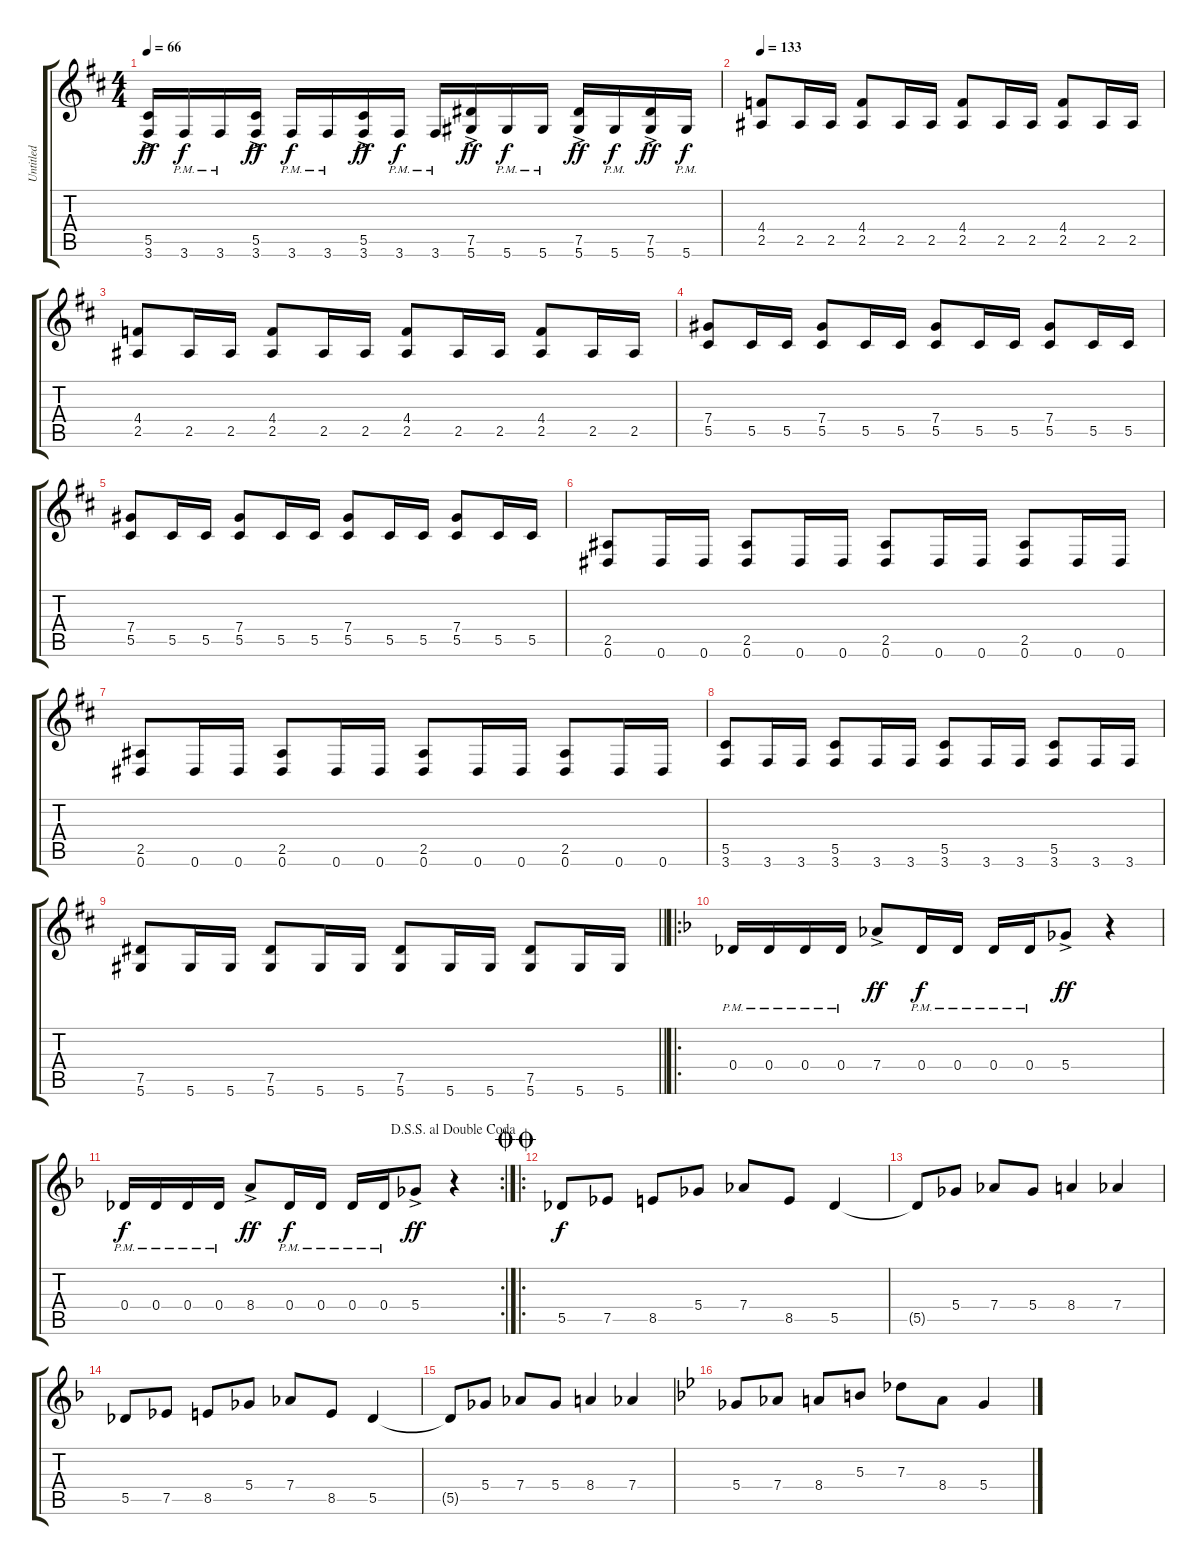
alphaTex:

\track ("Untitled" "Untitled") {instrument distortionguitar}
\staff {score tabs}
\tuning (Eb4 Bb3 Gb3 Db3 Ab2 Eb2) {hide}
\ts (4 4)
\tempo 66
\clef g2
\ks d
(5.5{ac} 3.6{ac}).16{dy ff} 3.6{pm}.16{dy f} 3.6{pm}.16 (5.5{ac} 3.6{ac}).16{dy ff} 3.6{pm}.16{dy f} 3.6{pm}.16 (5.5{ac} 3.6{ac}).16{dy ff} 3.6{pm}.16{dy f} 3.6{pm}.16 (7.5{ac} 5.6{ac}).16{dy ff} 5.6{pm}.16{dy f} 5.6{pm}.16 (7.5{ac} 5.6{ac}).16{dy ff} 5.6{pm}.16{dy f} (7.5{ac} 5.6{ac}).16{dy ff} 5.6{pm}.16{dy f} |
\tempo 133
(4.4 2.5).8 2.5.16 2.5.16 (4.4 2.5).8 2.5.16 2.5.16 (4.4 2.5).8 2.5.16 2.5.16 (4.4 2.5).8 2.5.16 2.5.16 |
(4.4 2.5).8 2.5.16 2.5.16 (4.4 2.5).8 2.5.16 2.5.16 (4.4 2.5).8 2.5.16 2.5.16 (4.4 2.5).8 2.5.16 2.5.16 |
(7.4 5.5).8 5.5.16 5.5.16 (7.4 5.5).8 5.5.16 5.5.16 (7.4 5.5).8 5.5.16 5.5.16 (7.4 5.5).8 5.5.16 5.5.16 |
(7.4 5.5).8 5.5.16 5.5.16 (7.4 5.5).8 5.5.16 5.5.16 (7.4 5.5).8 5.5.16 5.5.16 (7.4 5.5).8 5.5.16 5.5.16 |
(2.5 0.6).8 0.6.16 0.6.16 (2.5 0.6).8 0.6.16 0.6.16 (2.5 0.6).8 0.6.16 0.6.16 (2.5 0.6).8 0.6.16 0.6.16 |
(2.5 0.6).8 0.6.16 0.6.16 (2.5 0.6).8 0.6.16 0.6.16 (2.5 0.6).8 0.6.16 0.6.16 (2.5 0.6).8 0.6.16 0.6.16 |
(5.5 3.6).8 3.6.16 3.6.16 (5.5 3.6).8 3.6.16 3.6.16 (5.5 3.6).8 3.6.16 3.6.16 (5.5 3.6).8 3.6.16 3.6.16 |
\barLineRight lightlight
(7.5 5.6).8 5.6.16 5.6.16 (7.5 5.6).8 5.6.16 5.6.16 (7.5 5.6).8 5.6.16 5.6.16 (7.5 5.6).8 5.6.16 5.6.16 |
\ro
\ks f
0.4{pm}.16 0.4{pm}.16 0.4{pm}.16 0.4{pm}.16 7.4{ac}.8{dy ff} 0.4{pm}.16{dy f} 0.4{pm}.16 0.4{pm}.16 0.4{pm}.16 5.4{ac}.8{dy ff} r.4 |
\rc 2
\jump dalsegnosegnoaldoublecoda
0.4{pm}.16{dy f} 0.4{pm}.16 0.4{pm}.16 0.4{pm}.16 8.4{ac}.8{dy ff} 0.4{pm}.16{dy f} 0.4{pm}.16 0.4{pm}.16 0.4{pm}.16 5.4{ac}.8{dy ff} r.4 |
\ro
\jump doublecoda
5.5.8{dy f} 7.5.8 8.5.8 5.4.8 7.4.8 8.5.8 5.5.4 |
5.5{t}.8 5.4.8 7.4.8 5.4.8 8.4.4 7.4.4 |
5.5.8 7.5.8 8.5.8 5.4.8 7.4.8 8.5.8 5.5.4 |
5.5{t}.8 5.4.8 7.4.8 5.4.8 8.4.4 7.4.4 |
\ks bb
5.4.8 7.4.8 8.4.8 5.3.8 7.3.8 8.4.8 5.4.4
